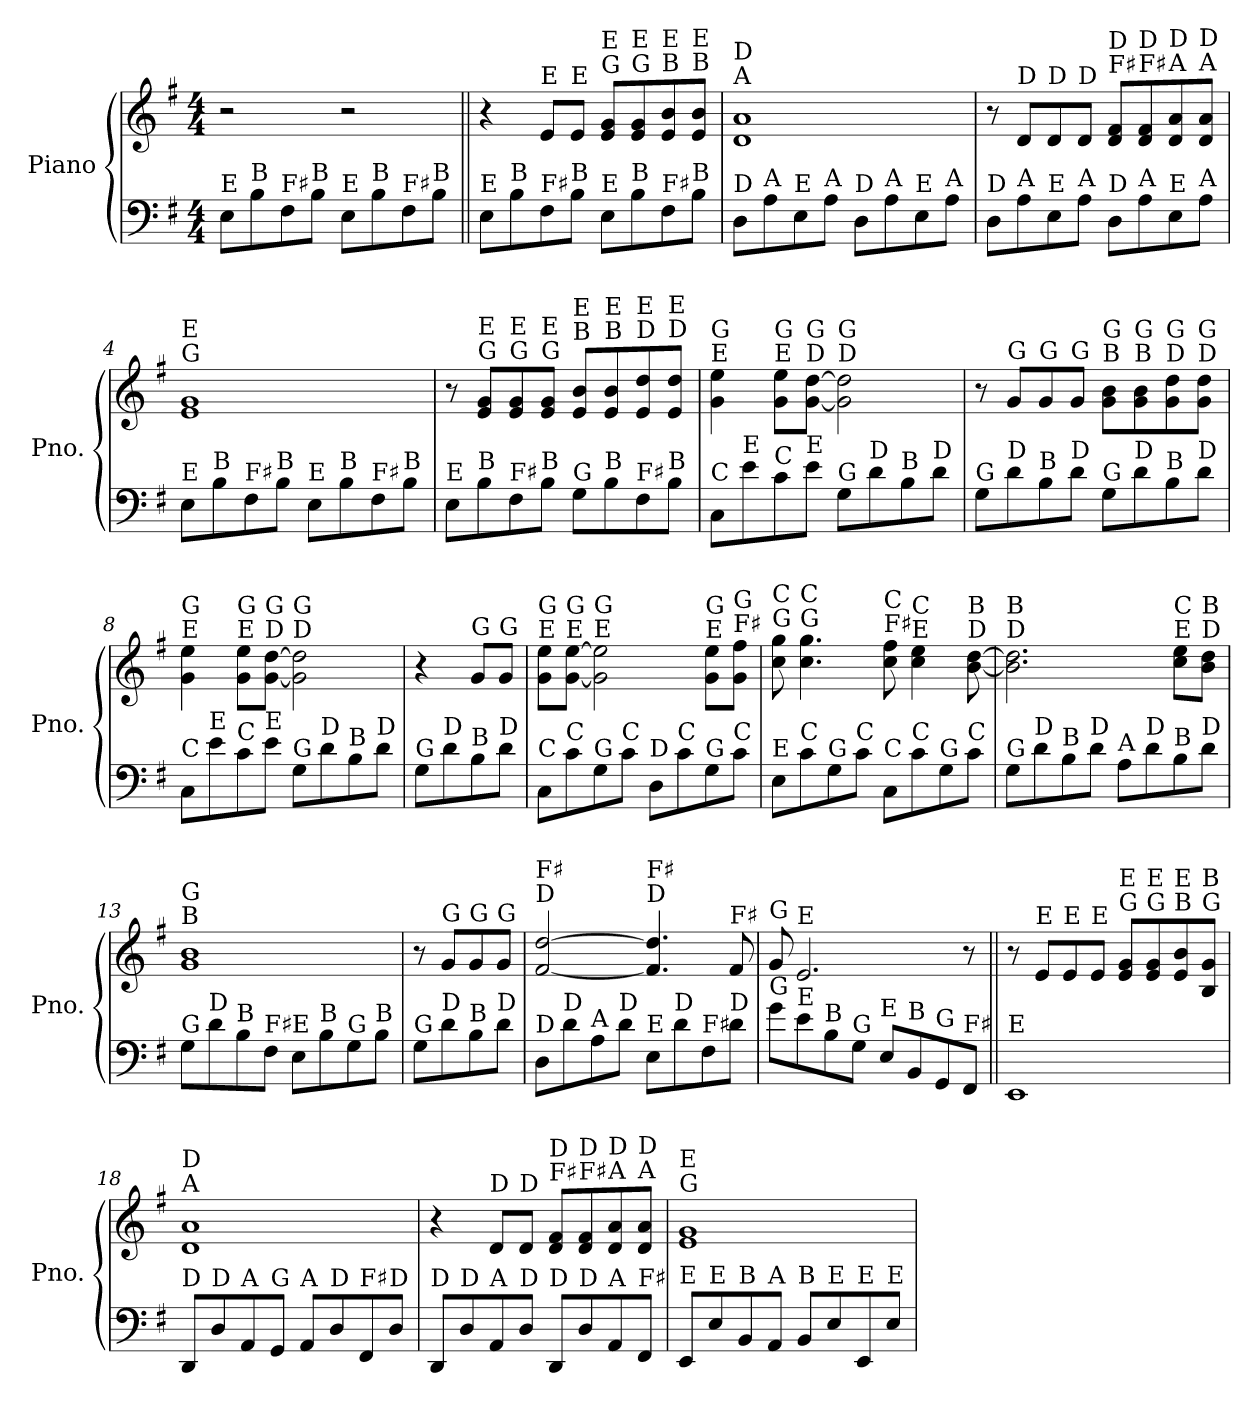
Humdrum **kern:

**kern	**kern
*part1	*part1
*staff2	*staff1
*I"Piano	*
*I'Pno.	*
*clefF4	*clefG2
*k[f#]	*k[f#]
*M4/4	*M4/4
=	=
!LO:TX:a:t=E	!
8E\L	2r
!LO:TX:a:t=B	!
8B\	.
!LO:TX:a:t=F♯	!
8F#\	.
!LO:TX:a:t=B	!
8B\J	.
!LO:TX:a:t=E	!
8E\L	2r
!LO:TX:a:t=B	!
8B\	.
!LO:TX:a:t=F♯	!
8F#\	.
!LO:TX:a:t=B	!
8B\J	.
!!LO:LB:g=z
=1||	=1||
!LO:TX:a:t=E	!
8E\L	4r
!LO:TX:a:t=B	!
8B\	.
!	!LO:TX:a:t=E
!LO:TX:a:t=F♯	!
8F#\	8e/L
!	!LO:TX:a:t=E
!LO:TX:a:t=B	!
8B\J	8e/J
!	!LO:TX:a:t=G
!	!LO:TX:a:t=E
!LO:TX:a:t=E	!
8E\L	8e/ 8g/L
!	!LO:TX:a:t=G
!	!LO:TX:a:t=E
!LO:TX:a:t=B	!
8B\	8e/ 8g/
!	!LO:TX:a:t=B
!	!LO:TX:a:t=E
!LO:TX:a:t=F♯	!
8F#\	8e/ 8b/
!	!LO:TX:a:t=B
!	!LO:TX:a:t=E
!LO:TX:a:t=B	!
8B\J	8e/ 8b/J
=2	=2
!	!LO:TX:a:t=A
!	!LO:TX:a:t=D
!LO:TX:a:t=D	!
8D\L	1d 1a
!LO:TX:a:t=A	!
8A\	.
!LO:TX:a:t=E	!
8E\	.
!LO:TX:a:t=A	!
8A\J	.
!LO:TX:a:t=D	!
8D\L	.
!LO:TX:a:t=A	!
8A\	.
!LO:TX:a:t=E	!
8E\	.
!LO:TX:a:t=A	!
8A\J	.
=3	=3
!LO:TX:a:t=D	!
8D\L	8r
!	!LO:TX:a:t=D
!LO:TX:a:t=A	!
8A\	8d/L
!	!LO:TX:a:t=D
!LO:TX:a:t=E	!
8E\	8d/
!	!LO:TX:a:t=D
!LO:TX:a:t=A	!
8A\J	8d/J
!	!LO:TX:a:t=F♯
!	!LO:TX:a:t=D
!LO:TX:a:t=D	!
8D\L	8d/ 8f#/L
!	!LO:TX:a:t=F♯
!	!LO:TX:a:t=D
!LO:TX:a:t=A	!
8A\	8d/ 8f#/
!	!LO:TX:a:t=A
!	!LO:TX:a:t=D
!LO:TX:a:t=E	!
8E\	8d/ 8a/
!	!LO:TX:a:t=A
!	!LO:TX:a:t=D
!LO:TX:a:t=A	!
8A\J	8d/ 8a/J
=4	=4
!	!LO:TX:a:t=G
!	!LO:TX:a:t=E
!LO:TX:a:t=E	!
8E\L	1e 1g
!LO:TX:a:t=B	!
8B\	.
!LO:TX:a:t=F♯	!
8F#\	.
!LO:TX:a:t=B	!
8B\J	.
!LO:TX:a:t=E	!
8E\L	.
!LO:TX:a:t=B	!
8B\	.
!LO:TX:a:t=F♯	!
8F#\	.
!LO:TX:a:t=B	!
8B\J	.
!!LO:LB:g=z
=5	=5
!LO:TX:a:t=E	!
8E\L	8r
!	!LO:TX:a:t=G
!	!LO:TX:a:t=E
!LO:TX:a:t=B	!
8B\	8e/ 8g/L
!	!LO:TX:a:t=G
!	!LO:TX:a:t=E
!LO:TX:a:t=F♯	!
8F#\	8e/ 8g/
!	!LO:TX:a:t=G
!	!LO:TX:a:t=E
!LO:TX:a:t=B	!
8B\J	8e/ 8g/J
!	!LO:TX:a:t=B
!	!LO:TX:a:t=E
!LO:TX:a:t=G	!
8G\L	8e/ 8b/L
!	!LO:TX:a:t=B
!	!LO:TX:a:t=E
!LO:TX:a:t=B	!
8B\	8e/ 8b/
!	!LO:TX:a:t=D
!	!LO:TX:a:t=E
!LO:TX:a:t=F♯	!
8F#\	8e/ 8dd/
!	!LO:TX:a:t=D
!	!LO:TX:a:t=E
!LO:TX:a:t=B	!
8B\J	8e/ 8dd/J
=6	=6
!	!LO:TX:a:t=E
!	!LO:TX:a:t=G
!LO:TX:a:t=C	!
8C\L	4g\ 4ee\
!LO:TX:a:t=E	!
8e\	.
!	!LO:TX:a:t=E
!	!LO:TX:a:t=G
!LO:TX:a:t=C	!
8c\	8g\ 8ee\L
!	!LO:TX:a:t=D
!	!LO:TX:a:t=G
!LO:TX:a:t=E	!
8e\J	[8g\ [8dd\J
!	!LO:TX:a:t=D
!	!LO:TX:a:t=G
!LO:TX:a:t=G	!
8G\L	2g\] 2dd\]
!LO:TX:a:t=D	!
8d\	.
!LO:TX:a:t=B	!
8B\	.
!LO:TX:a:t=D	!
8d\J	.
=7	=7
!LO:TX:a:t=G	!
8G\L	8r
!	!LO:TX:a:t=G
!LO:TX:a:t=D	!
8d\	8g/L
!	!LO:TX:a:t=G
!LO:TX:a:t=B	!
8B\	8g/
!	!LO:TX:a:t=G
!LO:TX:a:t=D	!
8d\J	8g/J
!	!LO:TX:a:t=B
!	!LO:TX:a:t=G
!LO:TX:a:t=G	!
8G\L	8g\ 8b\L
!	!LO:TX:a:t=B
!	!LO:TX:a:t=G
!LO:TX:a:t=D	!
8d\	8g\ 8b\
!	!LO:TX:a:t=D
!	!LO:TX:a:t=G
!LO:TX:a:t=B	!
8B\	8g\ 8dd\
!	!LO:TX:a:t=D
!	!LO:TX:a:t=G
!LO:TX:a:t=D	!
8d\J	8g\ 8dd\J
=8	=8
!	!LO:TX:a:t=E
!	!LO:TX:a:t=G
!LO:TX:a:t=C	!
8C\L	4g\ 4ee\
!LO:TX:a:t=E	!
8e\	.
!	!LO:TX:a:t=E
!	!LO:TX:a:t=G
!LO:TX:a:t=C	!
8c\	8g\ 8ee\L
!	!LO:TX:a:t=D
!	!LO:TX:a:t=G
!LO:TX:a:t=E	!
8e\J	[8g\ [8dd\J
!	!LO:TX:a:t=D
!	!LO:TX:a:t=G
!LO:TX:a:t=G	!
8G\L	2g\] 2dd\]
!LO:TX:a:t=D	!
8d\	.
!LO:TX:a:t=B	!
8B\	.
!LO:TX:a:t=D	!
8d\J	.
!!LO:LB:g=z
=9	=9
!LO:TX:a:t=G	!
8G\L	4r
!LO:TX:a:t=D	!
8d\	.
!	!LO:TX:a:t=G
!LO:TX:a:t=B	!
8B\	8g/L
!	!LO:TX:a:t=G
!LO:TX:a:t=D	!
8d\J	8g/J
=10	=10
!	!LO:TX:a:t=E
!	!LO:TX:a:t=G
!LO:TX:a:t=C	!
8C\L	8g\ 8ee\L
!	!LO:TX:a:t=E
!	!LO:TX:a:t=G
!LO:TX:a:t=C	!
8c\	[8g\ [8ee\J
!	!LO:TX:a:t=E
!	!LO:TX:a:t=G
!LO:TX:a:t=G	!
8G\	2g\] 2ee\]
!LO:TX:a:t=C	!
8c\J	.
!LO:TX:a:t=D	!
8D\L	.
!LO:TX:a:t=C	!
8c\	.
!	!LO:TX:a:t=E
!	!LO:TX:a:t=G
!LO:TX:a:t=G	!
8G\	8g\ 8ee\L
!	!LO:TX:a:t=F♯
!	!LO:TX:a:t=G
!LO:TX:a:t=C	!
8c\J	8g\ 8ff#\J
=11	=11
!	!LO:TX:a:t=G
!	!LO:TX:a:t=C
!LO:TX:a:t=E	!
8E\L	8cc\ 8gg\
!	!LO:TX:a:t=G
!	!LO:TX:a:t=C
!LO:TX:a:t=C	!
8c\	4.cc\ 4.gg\
!LO:TX:a:t=G	!
8G\	.
!LO:TX:a:t=C	!
8c\J	.
!	!LO:TX:a:t=F♯
!	!LO:TX:a:t=C
!LO:TX:a:t=C	!
8C\L	8cc\ 8ff#\
!	!LO:TX:a:t=E
!	!LO:TX:a:t=C
!LO:TX:a:t=C	!
8c\	4cc\ 4ee\
!LO:TX:a:t=G	!
8G\	.
!	!LO:TX:a:t=D
!	!LO:TX:a:t=B
!LO:TX:a:t=C	!
8c\J	[8b\ [8dd\
=12	=12
!	!LO:TX:a:t=D
!	!LO:TX:a:t=B
!LO:TX:a:t=G	!
8G\L	2.b\] 2.dd\]
!LO:TX:a:t=D	!
8d\	.
!LO:TX:a:t=B	!
8B\	.
!LO:TX:a:t=D	!
8d\J	.
!LO:TX:a:t=A	!
8A\L	.
!LO:TX:a:t=D	!
8d\	.
!	!LO:TX:a:t=E
!	!LO:TX:a:t=C
!LO:TX:a:t=B	!
8B\	8cc\ 8ee\L
!	!LO:TX:a:t=D
!	!LO:TX:a:t=B
!LO:TX:a:t=D	!
8d\J	8b\ 8dd\J
!!LO:LB:g=z
=13	=13
!	!LO:TX:a:t=B
!	!LO:TX:a:t=G
!LO:TX:a:t=G	!
8G\L	1g 1b
!LO:TX:a:t=D	!
8d\	.
!LO:TX:a:t=B	!
8B\	.
!LO:TX:a:t=F♯	!
8F#\J	.
!LO:TX:a:t=E	!
8E\L	.
!LO:TX:a:t=B	!
8B\	.
!LO:TX:a:t=G	!
8G\	.
!LO:TX:a:t=B	!
8B\J	.
=14	=14
!LO:TX:a:t=G	!
8G\L	8r
!	!LO:TX:a:t=G
!LO:TX:a:t=D	!
8d\	8g/L
!	!LO:TX:a:t=G
!LO:TX:a:t=B	!
8B\	8g/
!	!LO:TX:a:t=G
!LO:TX:a:t=D	!
8d\J	8g/J
=15	=15
!	!LO:TX:a:t=D
!	!LO:TX:a:t=F♯
!LO:TX:a:t=D	!
8D\L	[2f#/ [2dd/
!LO:TX:a:t=D	!
8d\	.
!LO:TX:a:t=A	!
8A\	.
!LO:TX:a:t=D	!
8d\J	.
!	!LO:TX:a:t=D
!	!LO:TX:a:t=F♯
!LO:TX:a:t=E	!
8E\L	4.f#/] 4.dd/]
!LO:TX:a:t=D	!
8d\	.
!LO:TX:a:t=F♯	!
8F#\	.
!	!LO:TX:a:t=F♯
!LO:TX:a:t=D	!
8d\J	8f#/
=16	=16
!	!LO:TX:a:t=G
!LO:TX:a:t=G	!
8g\L	8g/
!	!LO:TX:a:t=E
!LO:TX:a:t=E	!
8e\	2.e/
!LO:TX:a:t=B	!
8B\	.
!LO:TX:a:t=G	!
8G\J	.
!LO:TX:a:t=E	!
8E/L	.
!LO:TX:a:t=B	!
8BB/	.
!LO:TX:a:t=G	!
8GG/	.
!LO:TX:a:t=F♯	!
8FF#/J	8r
!!LO:PB:g=z
=17||	=17||
!LO:TX:a:t=E	!
1EE	8r
!	!LO:TX:a:t=E
.	8e/L
!	!LO:TX:a:t=E
.	8e/
!	!LO:TX:a:t=E
.	8e/J
!	!LO:TX:a:t=G
!	!LO:TX:a:t=E
.	8e/ 8g/L
!	!LO:TX:a:t=G
!	!LO:TX:a:t=E
.	8e/ 8g/
!	!LO:TX:a:t=B
!	!LO:TX:a:t=E
.	8e/ 8b/
!	!LO:TX:a:t=G
!	!LO:TX:a:t=B
.	8B/ 8g/J
=18	=18
!	!LO:TX:a:t=A
!	!LO:TX:a:t=D
!LO:TX:a:t=D	!
8DD/L	1d 1a
!LO:TX:a:t=D	!
8D/	.
!LO:TX:a:t=A	!
8AA/	.
!LO:TX:a:t=G	!
8GG/J	.
!LO:TX:a:t=A	!
8AA/L	.
!LO:TX:a:t=D	!
8D/	.
!LO:TX:a:t=F♯	!
8FF#/	.
!LO:TX:a:t=D	!
8D/J	.
=19	=19
!LO:TX:a:t=D	!
8DD/L	4r
!LO:TX:a:t=D	!
8D/	.
!	!LO:TX:a:t=D
!LO:TX:a:t=A	!
8AA/	8d/L
!	!LO:TX:a:t=D
!LO:TX:a:t=D	!
8D/J	8d/J
!	!LO:TX:a:t=F♯
!	!LO:TX:a:t=D
!LO:TX:a:t=D	!
8DD/L	8d/ 8f#/L
!	!LO:TX:a:t=F♯
!	!LO:TX:a:t=D
!LO:TX:a:t=D	!
8D/	8d/ 8f#/
!	!LO:TX:a:t=A
!	!LO:TX:a:t=D
!LO:TX:a:t=A	!
8AA/	8d/ 8a/
!	!LO:TX:a:t=A
!	!LO:TX:a:t=D
!LO:TX:a:t=F♯	!
8FF#/J	8d/ 8a/J
=20	=20
!	!LO:TX:a:t=G
!	!LO:TX:a:t=E
!LO:TX:a:t=E	!
8EE/L	1e 1g
!LO:TX:a:t=E	!
8E/	.
!LO:TX:a:t=B	!
8BB/	.
!LO:TX:a:t=A	!
8AA/J	.
!LO:TX:a:t=B	!
8BB/L	.
!LO:TX:a:t=E	!
8E/	.
!LO:TX:a:t=E	!
8EE/	.
!LO:TX:a:t=E	!
8E/J	.
=	=
*-	*-
